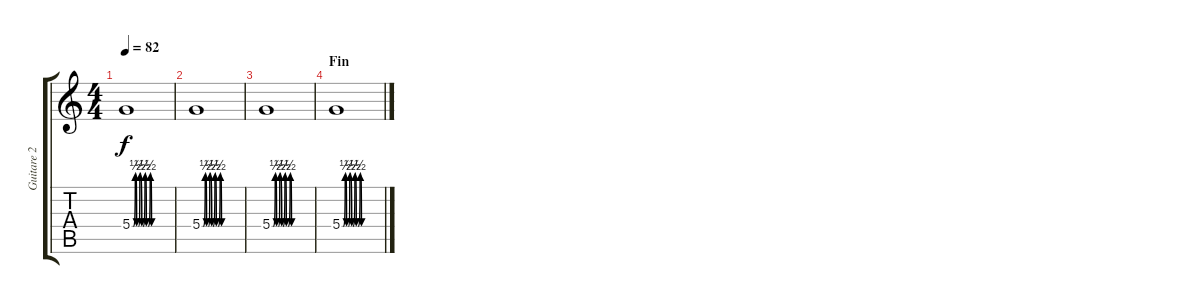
\track ("Guitare 2 Notes" "Guitare 2 ") {instrument acousticguitarnylon}
\staff {score tabs}
\tuning (E4 B3 G3 D3 A2 E2) {hide}
\ts (4 4)
\tempo 82
\clef g2
\ks c
5.4{be (custom 0 0 2 0 5 2 7 0 10 0 12 2 15 0 17 0 20 2 22 0 25 0 28 2 30 0 60 0)}.1{dy f} |
5.4{be (custom 0 0 2 0 5 2 7 0 10 0 12 2 15 0 17 0 20 2 22 0 25 0 28 2 30 0 60 0)}.1 |
5.4{be (custom 0 0 2 0 5 2 7 0 10 0 12 2 15 0 17 0 20 2 22 0 25 0 28 2 30 0 60 0)}.1 |
\section ("" "Fin")
5.4{be (custom 0 0 2 0 5 2 7 0 10 0 12 2 15 0 17 0 20 2 22 0 25 0 28 2 30 0 60 0)}.1
